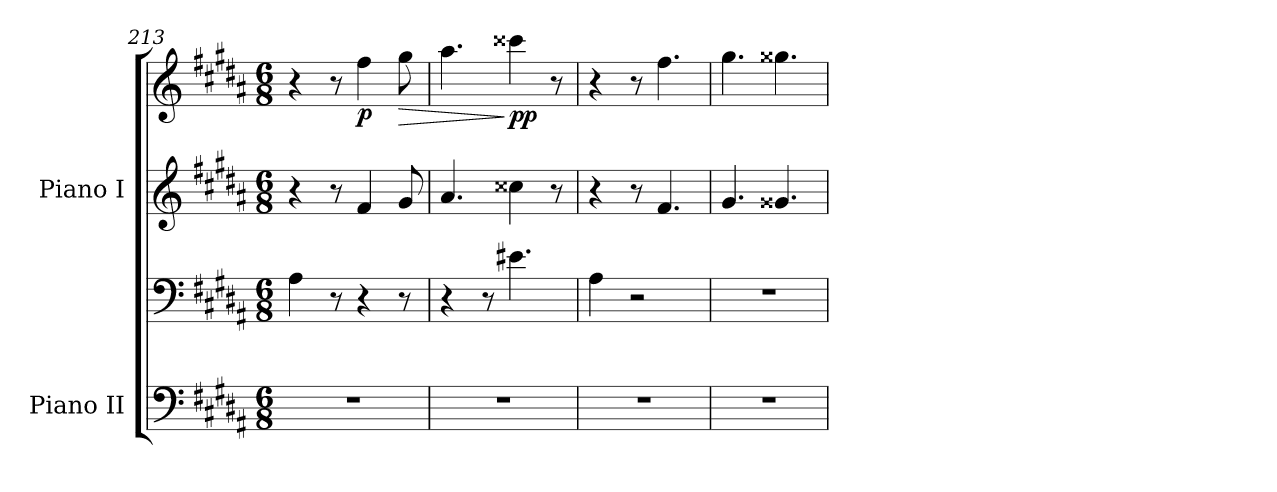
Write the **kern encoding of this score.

**kern	**kern	**kern	**kern	**dynam
*part2	*part2	*part1	*part1	*part1
*staff4	*staff3	*staff2	*staff1	*staff1/2
*I"Piano II	*	*I"Piano I	*	*
*I'Pno. II	*	*I'Pno. I	*	*
*clefF4	*clefF4	*clefG2	*clefG2	*
*k[f#c#g#d#a#]	*k[f#c#g#d#a#]	*k[f#c#g#d#a#]	*k[f#c#g#d#a#]	*
*M6/8	*M6/8	*M6/8	*M6/8	*
=213	=213	=213	=213	=213
2.r	4A#\	4r	4r	.
.	8r	8r	8r	.
!	!	!	!	!LO:DY:b
.	4r	4f#/	4ff#\	p
!	!	!	!	!LO:HP:b
.	8r	8g#/	8gg#\	>
=214	=214	=214	=214	=214
2.r	4r	4.a#/	4.aa#\	.
.	8r	.	.	.
!	!	!	!	!LO:DY:n=1:b
.	4.e#X\	4cc##X\	4ccc##X\	] pp
.	.	8r	8r	.
=215	=215	=215	=215	=215
2.r	4A#\	4r	4r	.
.	2r	8r	8r	.
.	.	4.f#/	4.ff#\	.
=216	=216	=216	=216	=216
2.r	2.r	4.g#/	4.gg#\	.
.	.	4.g##X/	4.gg##X\	.
=	=	=	=	=
*-	*-	*-	*-	*-
